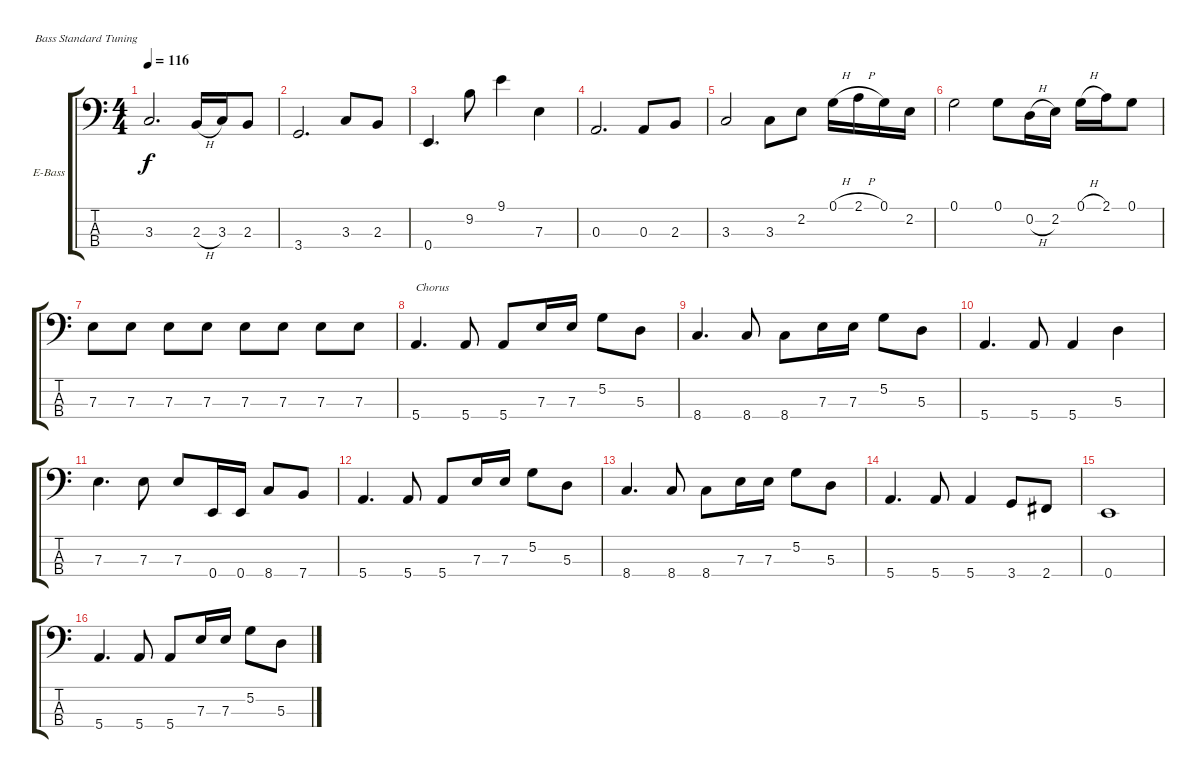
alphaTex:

\bracketExtendMode groupsimilarinstruments
\firstSystemTrackNameOrientation horizontal
\otherSystemsTrackNameOrientation horizontal
\track ("BASS" "E-Bass") {instrument electricbassfinger}
\staff {score tabs}
\tuning (G2 D2 A1 E1)
\ts (4 4)
\tempo 116
\clef f4
\ks c
3.3.2{d dy f} 2.3{h}.16 3.3.16 2.3.8 |
3.4.2{d} 3.3.8 2.3.8 |
0.4.4{d} 9.2.8 9.1.4 7.3.4 |
0.3.2{d} 0.3.8 2.3.8 |
3.3.2 3.3.8 2.2.8 0.1{h}.16 2.1{h}.16 0.1.16 2.2.16 |
0.1.2 0.1.8 0.2{h}.16 2.2.16 0.1{h}.16 2.1.16 0.1.8 |
7.3.8 7.3.8 7.3.8 7.3.8 7.3.8 7.3.8 7.3.8 7.3.8 |
5.4.4{d txt "Chorus"} 5.4.8 5.4.8 7.3.16 7.3.16 5.2.8 5.3.8 |
8.4.4{d} 8.4.8 8.4.8 7.3.16 7.3.16 5.2.8 5.3.8 |
5.4.4{d} 5.4.8 5.4.4 5.3.4 |
7.3.4{d} 7.3.8 7.3.8 0.4.16 0.4.16 8.4.8 7.4.8 |
5.4.4{d} 5.4.8 5.4.8 7.3.16 7.3.16 5.2.8 5.3.8 |
8.4.4{d} 8.4.8 8.4.8 7.3.16 7.3.16 5.2.8 5.3.8 |
5.4.4{d} 5.4.8 5.4.4 3.4.8 2.4.8 |
0.4.1 |
5.4.4{d} 5.4.8 5.4.8 7.3.16 7.3.16 5.2.8 5.3.8
